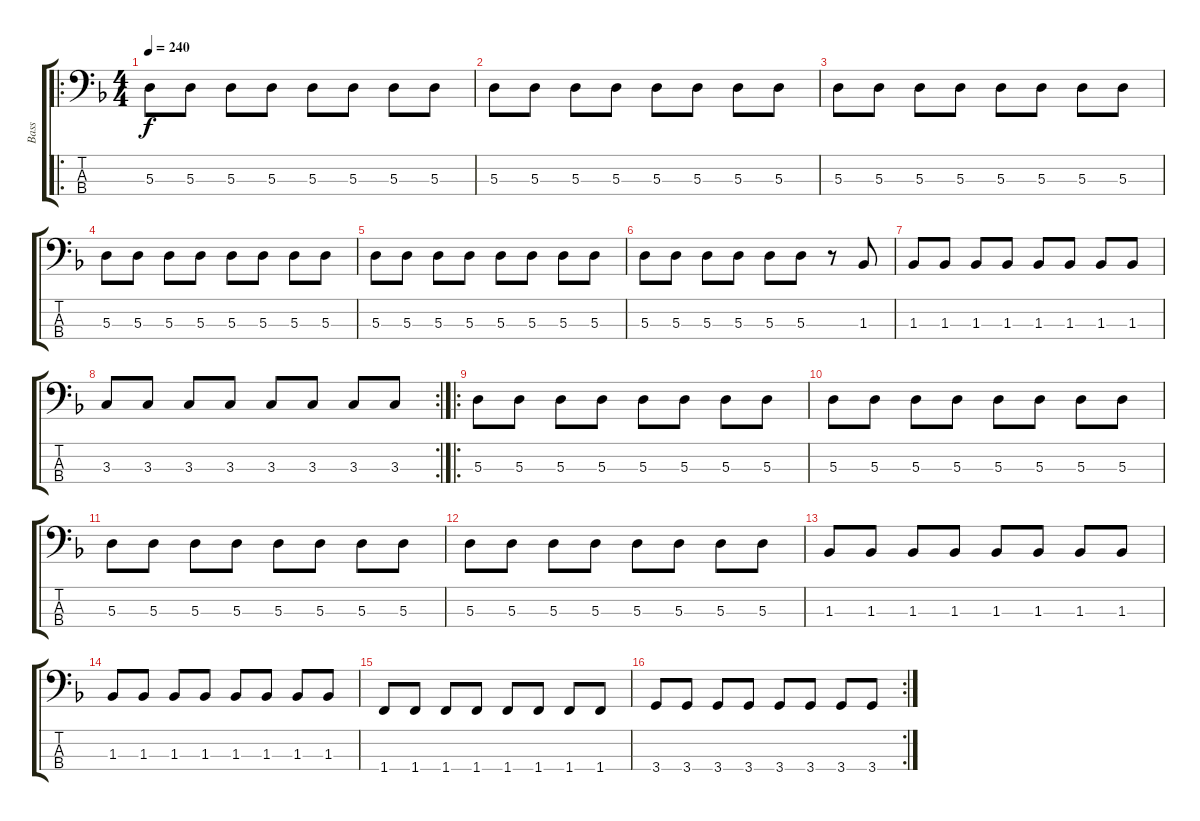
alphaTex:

\track ("Bass" "Bass") {instrument electricbasspick}
\staff {score tabs}
\tuning (G2 D2 A1 E1) {hide}
\ro
\ts (4 4)
\tempo 240
\clef f4
\ks f
5.3.8{dy f} 5.3.8 5.3.8 5.3.8 5.3.8 5.3.8 5.3.8 5.3.8 |
5.3.8 5.3.8 5.3.8 5.3.8 5.3.8 5.3.8 5.3.8 5.3.8 |
5.3.8 5.3.8 5.3.8 5.3.8 5.3.8 5.3.8 5.3.8 5.3.8 |
5.3.8 5.3.8 5.3.8 5.3.8 5.3.8 5.3.8 5.3.8 5.3.8 |
5.3.8 5.3.8 5.3.8 5.3.8 5.3.8 5.3.8 5.3.8 5.3.8 |
5.3.8 5.3.8 5.3.8 5.3.8 5.3.8 5.3.8 r.8 1.3.8 |
1.3.8 1.3.8 1.3.8 1.3.8 1.3.8 1.3.8 1.3.8 1.3.8 |
\rc 2
3.3.8 3.3.8 3.3.8 3.3.8 3.3.8 3.3.8 3.3.8 3.3.8 |
\ro
5.3.8 5.3.8 5.3.8 5.3.8 5.3.8 5.3.8 5.3.8 5.3.8 |
5.3.8 5.3.8 5.3.8 5.3.8 5.3.8 5.3.8 5.3.8 5.3.8 |
5.3.8 5.3.8 5.3.8 5.3.8 5.3.8 5.3.8 5.3.8 5.3.8 |
5.3.8 5.3.8 5.3.8 5.3.8 5.3.8 5.3.8 5.3.8 5.3.8 |
1.3.8 1.3.8 1.3.8 1.3.8 1.3.8 1.3.8 1.3.8 1.3.8 |
1.3.8 1.3.8 1.3.8 1.3.8 1.3.8 1.3.8 1.3.8 1.3.8 |
1.4.8 1.4.8 1.4.8 1.4.8 1.4.8 1.4.8 1.4.8 1.4.8 |
\rc 2
3.4.8 3.4.8 3.4.8 3.4.8 3.4.8 3.4.8 3.4.8 3.4.8
